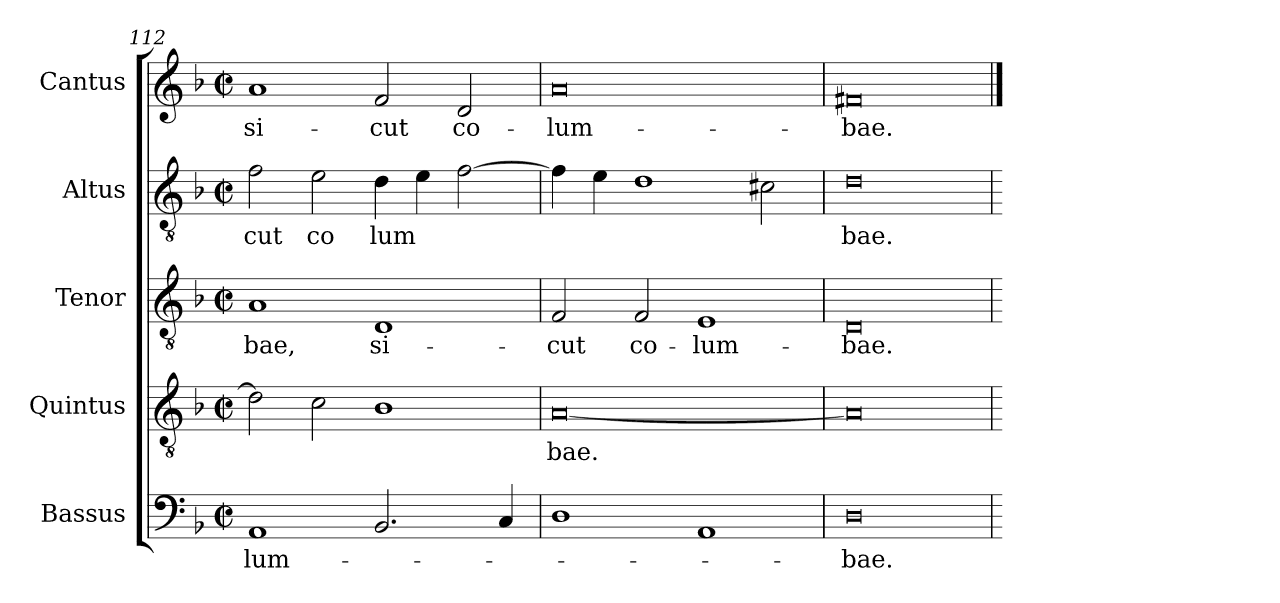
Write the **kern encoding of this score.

**kern	**text	**kern	**text	**kern	**text	**kern	**text	**kern	**text
*part5	*part5	*part4	*part4	*part3	*part3	*part2	*part2	*part1	*part1
*staff5	*staff5	*staff4	*staff4	*staff3	*staff3	*staff2	*staff2	*staff1	*staff1
*I"Bassus	*	*I"Quintus	*	*I"Tenor	*	*I"Altus	*	*I"Cantus	*
*clefF4	*	*clefGv2	*	*clefGv2	*	*clefGv2	*	*clefG2	*
*k[b-]	*	*k[b-]	*	*k[b-]	*	*k[b-]	*	*k[b-]	*
*F:	*	*F:	*	*F:	*	*F:	*	*F:	*
*M2/2	*	*M2/2	*	*M2/2	*	*M2/2	*	*M2/2	*
*met(c|)	*	*met(c|)	*	*met(c|)	*	*met(c|)	*	*met(c|)	*
=112	=112	=112	=112	=112	=112	=112	=112	=112	=112
!	!LO:LY:b	!	!	!	!LO:LY:b:cj	!	!LO:LY:b:cj	!	!LO:LY:b:cj
1AA	-lum-	2d\]	.	1A	-bae,	2f\	cut	1a	si-
!	!	!	!	!	!	!	!LO:LY:b:cj	!	!
.	.	2c\	.	.	.	2e\	co	.	.
!	!	!	!	!	!LO:LY:b:cj	!	!LO:LY:b	!	!LO:LY:b:cj
2.BB-/	.	1B-	.	1D	si-	4d\	lum	2f/	-cut
.	.	.	.	.	.	4e\	.	.	.
!	!	!	!	!	!	!	!	!	!LO:LY:b:cj
.	.	.	.	.	.	[>2f\	.	2d/	co-
4C/	.	.	.	.	.	.	.	.	.
=113	=113	=113	=113	=113	=113	=113	=113	=113	=113
!	!	!	!LO:LY:b	!	!LO:LY:b:cj	!	!	!	!LO:LY:b:cj
1D	.	[<0A	-bae.	2F/	-cut	4f\]	.	0a	-lum-
.	.	.	.	.	.	4e\	.	.	.
!	!	!	!	!	!LO:LY:b:cj	!	!	!	!
.	.	.	.	2F/	co-	1d	.	.	.
!	!	!	!	!	!LO:LY:b:cj	!	!	!	!
1AA	.	.	.	1E	-lum-	.	.	.	.
.	.	.	.	.	.	2c#X\	.	.	.
=114	=114	=114	=114	=114	=114	=114	=114	=114	=114
!	!LO:LY:b:cj	!	!	!	!LO:LY:b:cj	!	!LO:LY:b:cj	!	!LO:LY:b:cj
0D	-bae.	0A]	.	0D	-bae.	0d	bae.	0f#X	-bae.
=	==	=	==	=	==	=	==	==	==
*-	*-	*-	*-	*-	*-	*-	*-	*-	*-
